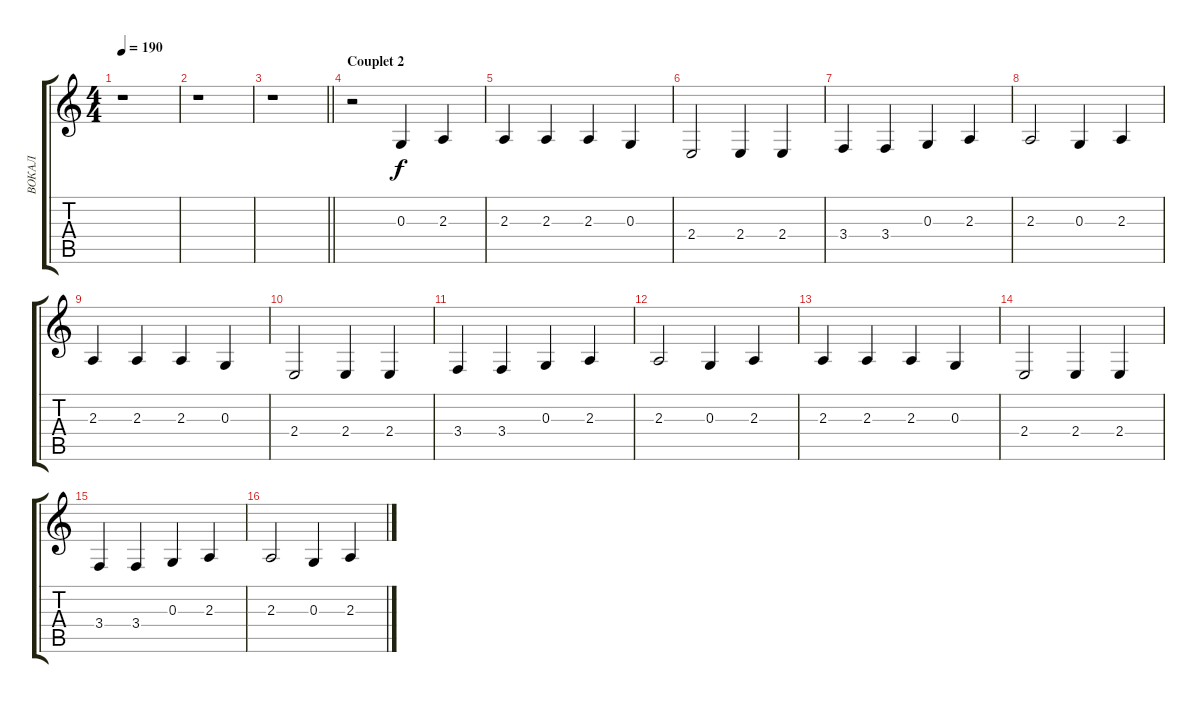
\track ("ВОКАЛ" "ВОКАЛ") {instrument synthbrass1}
\staff {score tabs}
\tuning (E4 B3 G3 D3 A2 E2) {hide}
\ts (4 4)
\tempo 190
\clef g2
\ks c
r.1{dy f} |
r.1 |
\barLineRight lightlight
r.1 |
\section ("" "Couplet 2")
r.2 0.3.4 2.3.4 |
2.3.4 2.3.4 2.3.4 0.3.4 |
2.4.2 2.4.4 2.4.4 |
3.4.4 3.4.4 0.3.4 2.3.4 |
2.3.2 0.3.4 2.3.4 |
2.3.4 2.3.4 2.3.4 0.3.4 |
2.4.2 2.4.4 2.4.4 |
3.4.4 3.4.4 0.3.4 2.3.4 |
2.3.2 0.3.4 2.3.4 |
2.3.4 2.3.4 2.3.4 0.3.4 |
2.4.2 2.4.4 2.4.4 |
3.4.4 3.4.4 0.3.4 2.3.4 |
2.3.2 0.3.4 2.3.4
